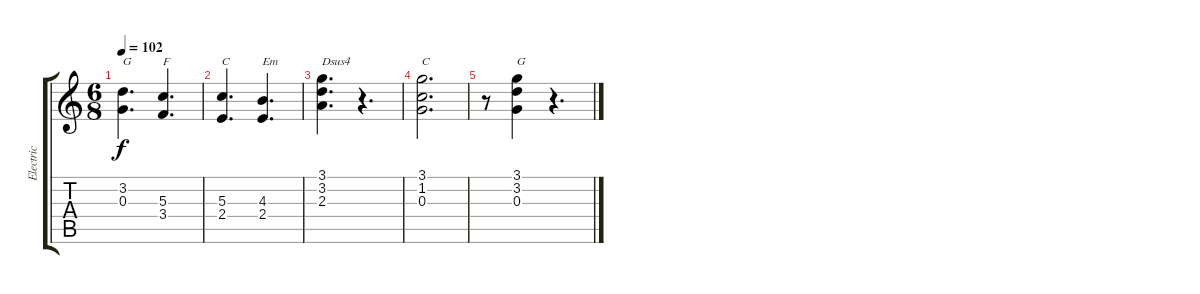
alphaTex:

\track ("Electric" "Electric") {instrument overdrivenguitar}
\staff {score tabs}
\tuning (E4 B3 G3 D3 A2 E2) {hide}
\ts (6 8)
\tempo 102
\clef g2
\ks c
(3.2 0.3).4{d txt "G" dy f} (5.3 3.4).4{d txt "F"} |
(5.3 2.4).4{d txt "C"} (4.3 2.4).4{d txt "Em"} |
(3.1 3.2 2.3).4{d txt "Dsus4"} r.4{d} |
(3.1 1.2 0.3).2{d txt "C"} |
r.8 (3.1 3.2 0.3).4{txt "G"} r.4{d}
